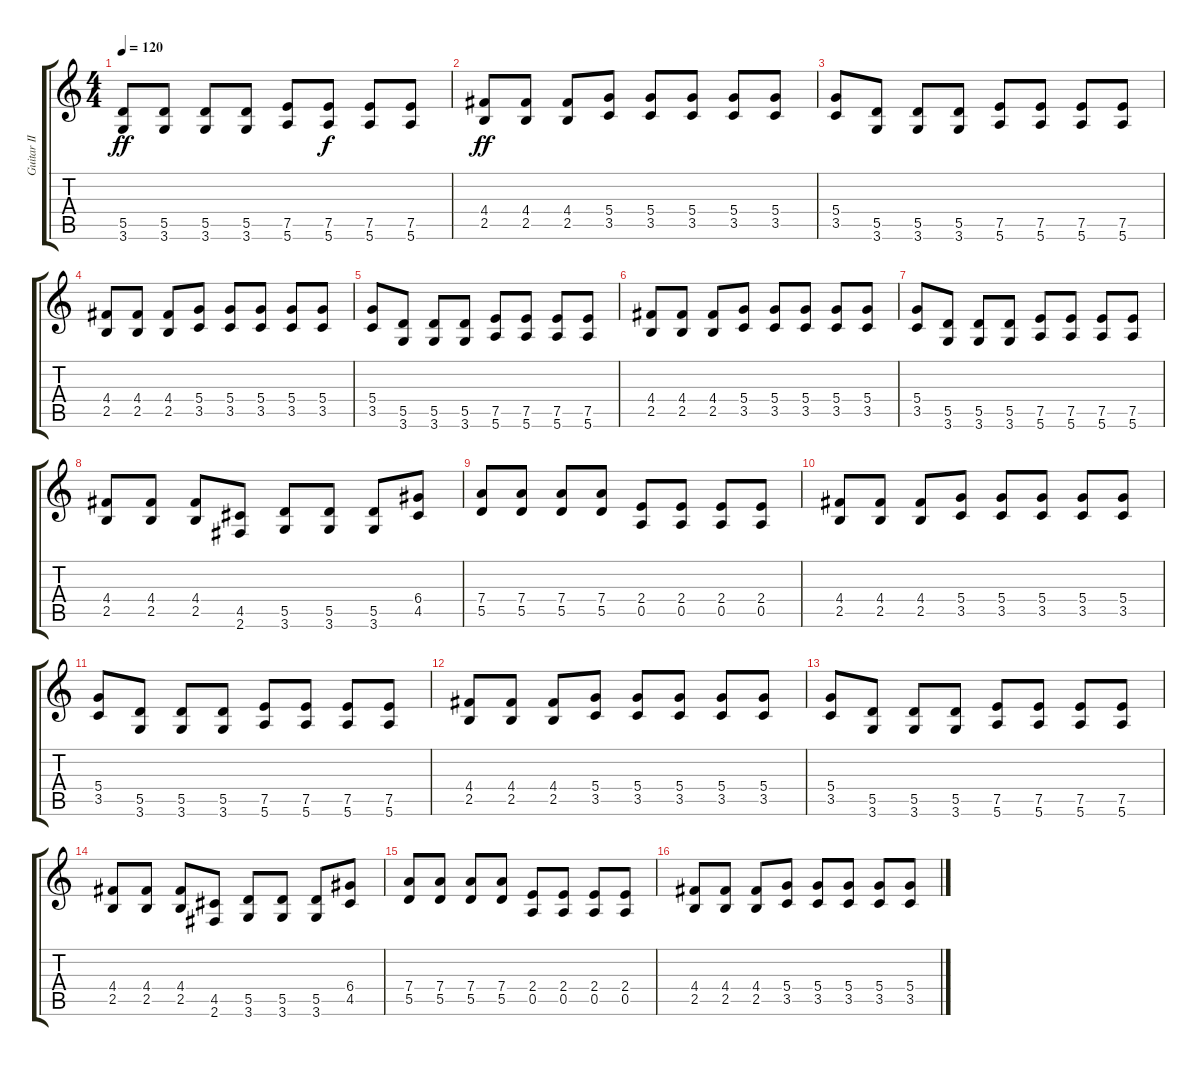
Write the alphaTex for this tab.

\track ("Guitar II - Mr. Brett" "Guitar II ") {instrument distortionguitar}
\staff {score tabs}
\tuning (E4 B3 G3 D3 A2 E2) {hide}
\ts (4 4)
\tempo 120
\clef g2
\ks c
(5.5 3.6).8{dy ff} (5.5 3.6).8 (5.5 3.6).8 (5.5 3.6).8 (7.5 5.6).8 (7.5 5.6).8{dy f} (7.5 5.6).8 (7.5 5.6).8 |
(4.4 2.5).8{dy ff} (4.4 2.5).8 (4.4 2.5).8 (5.4 3.5).8 (5.4 3.5).8 (5.4 3.5).8 (5.4 3.5).8 (5.4 3.5).8 |
(5.4 3.5).8 (5.5 3.6).8 (5.5 3.6).8 (5.5 3.6).8 (7.5 5.6).8 (7.5 5.6).8 (7.5 5.6).8 (7.5 5.6).8 |
(4.4 2.5).8 (4.4 2.5).8 (4.4 2.5).8 (5.4 3.5).8 (5.4 3.5).8 (5.4 3.5).8 (5.4 3.5).8 (5.4 3.5).8 |
(5.4 3.5).8 (5.5 3.6).8 (5.5 3.6).8 (5.5 3.6).8 (7.5 5.6).8 (7.5 5.6).8 (7.5 5.6).8 (7.5 5.6).8 |
(4.4 2.5).8 (4.4 2.5).8 (4.4 2.5).8 (5.4 3.5).8 (5.4 3.5).8 (5.4 3.5).8 (5.4 3.5).8 (5.4 3.5).8 |
(5.4 3.5).8 (5.5 3.6).8 (5.5 3.6).8 (5.5 3.6).8 (7.5 5.6).8 (7.5 5.6).8 (7.5 5.6).8 (7.5 5.6).8 |
(4.4 2.5).8 (4.4 2.5).8 (4.4 2.5).8 (4.5 2.6).8 (5.5 3.6).8 (5.5 3.6).8 (5.5 3.6).8 (6.4 4.5).8 |
(7.4 5.5).8 (7.4 5.5).8 (7.4 5.5).8 (7.4 5.5).8 (2.4 0.5).8 (2.4 0.5).8 (2.4 0.5).8 (2.4 0.5).8 |
(4.4 2.5).8 (4.4 2.5).8 (4.4 2.5).8 (5.4 3.5).8 (5.4 3.5).8 (5.4 3.5).8 (5.4 3.5).8 (5.4 3.5).8 |
(5.4 3.5).8 (5.5 3.6).8 (5.5 3.6).8 (5.5 3.6).8 (7.5 5.6).8 (7.5 5.6).8 (7.5 5.6).8 (7.5 5.6).8 |
(4.4 2.5).8 (4.4 2.5).8 (4.4 2.5).8 (5.4 3.5).8 (5.4 3.5).8 (5.4 3.5).8 (5.4 3.5).8 (5.4 3.5).8 |
(5.4 3.5).8 (5.5 3.6).8 (5.5 3.6).8 (5.5 3.6).8 (7.5 5.6).8 (7.5 5.6).8 (7.5 5.6).8 (7.5 5.6).8 |
(4.4 2.5).8 (4.4 2.5).8 (4.4 2.5).8 (4.5 2.6).8 (5.5 3.6).8 (5.5 3.6).8 (5.5 3.6).8 (6.4 4.5).8 |
(7.4 5.5).8 (7.4 5.5).8 (7.4 5.5).8 (7.4 5.5).8 (2.4 0.5).8 (2.4 0.5).8 (2.4 0.5).8 (2.4 0.5).8 |
(4.4 2.5).8 (4.4 2.5).8 (4.4 2.5).8 (5.4 3.5).8 (5.4 3.5).8 (5.4 3.5).8 (5.4 3.5).8 (5.4 3.5).8
